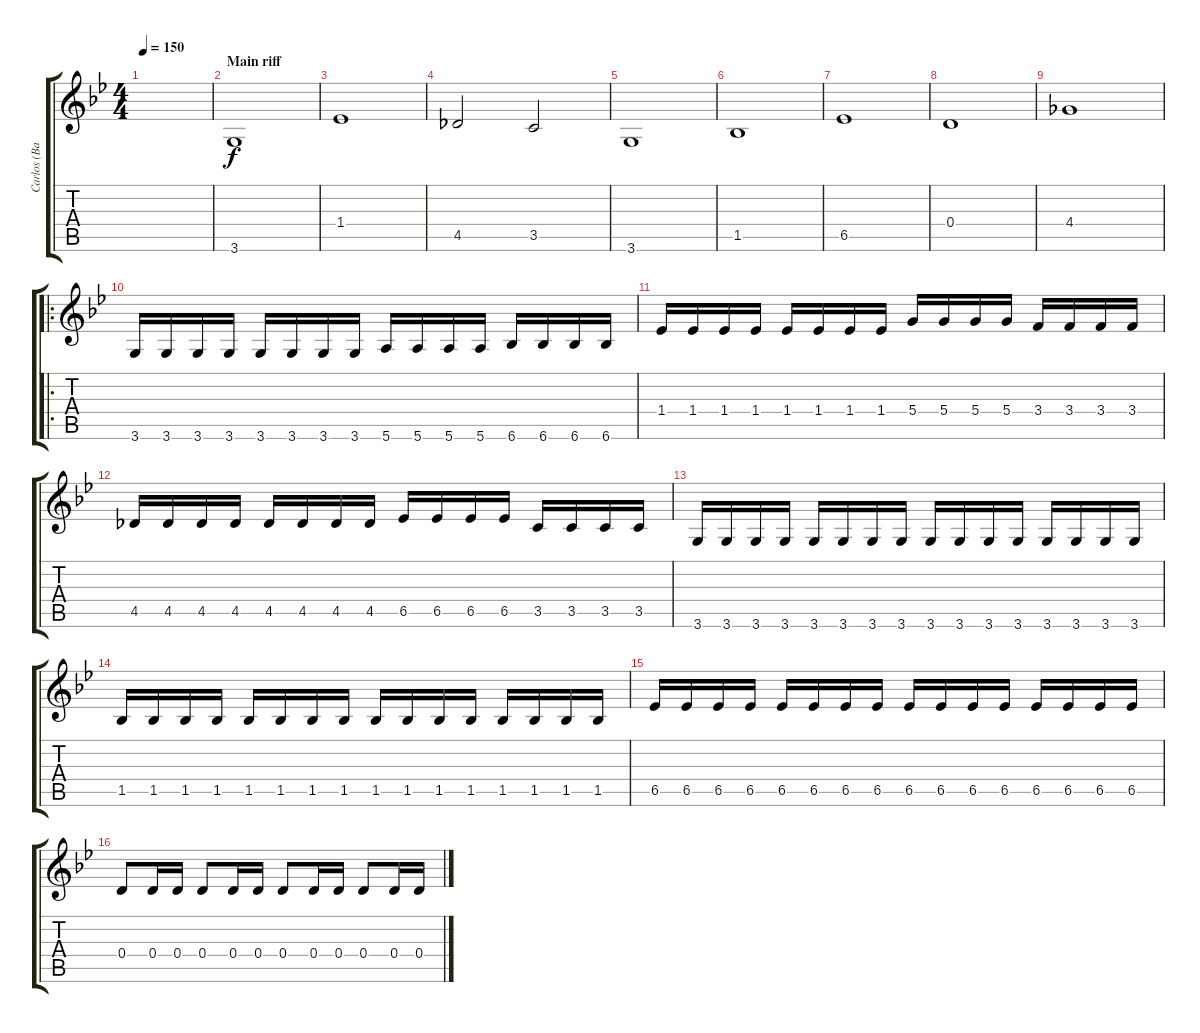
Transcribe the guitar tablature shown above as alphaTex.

\track ("Carlos (Bass)" "Carlos (Ba") {instrument electricbassfinger}
\staff {score tabs}
\tuning (E4 B3 G3 D3 A2 E2) {hide}
\ts (4 4)
\tempo 150
\clef g2
\ks gminor
|
\section ("" "Main riff")
3.6.1 |
1.4.1 |
4.5.2 3.5.2 |
3.6.1 |
1.5.1 |
6.5.1 |
0.4.1 |
4.4.1 |
\ro
3.6.16 3.6.16 3.6.16 3.6.16 3.6.16 3.6.16 3.6.16 3.6.16 5.6.16 5.6.16 5.6.16 5.6.16 6.6.16 6.6.16 6.6.16 6.6.16 |
1.4.16 1.4.16 1.4.16 1.4.16 1.4.16 1.4.16 1.4.16 1.4.16 5.4.16 5.4.16 5.4.16 5.4.16 3.4.16 3.4.16 3.4.16 3.4.16 |
4.5.16 4.5.16 4.5.16 4.5.16 4.5.16 4.5.16 4.5.16 4.5.16 6.5.16 6.5.16 6.5.16 6.5.16 3.5.16 3.5.16 3.5.16 3.5.16 |
3.6.16 3.6.16 3.6.16 3.6.16 3.6.16 3.6.16 3.6.16 3.6.16 3.6.16 3.6.16 3.6.16 3.6.16 3.6.16 3.6.16 3.6.16 3.6.16 |
1.5.16 1.5.16 1.5.16 1.5.16 1.5.16 1.5.16 1.5.16 1.5.16 1.5.16 1.5.16 1.5.16 1.5.16 1.5.16 1.5.16 1.5.16 1.5.16 |
6.5.16 6.5.16 6.5.16 6.5.16 6.5.16 6.5.16 6.5.16 6.5.16 6.5.16 6.5.16 6.5.16 6.5.16 6.5.16 6.5.16 6.5.16 6.5.16 |
0.4.8 0.4.16 0.4.16 0.4.8 0.4.16 0.4.16 0.4.8 0.4.16 0.4.16 0.4.8 0.4.16 0.4.16
